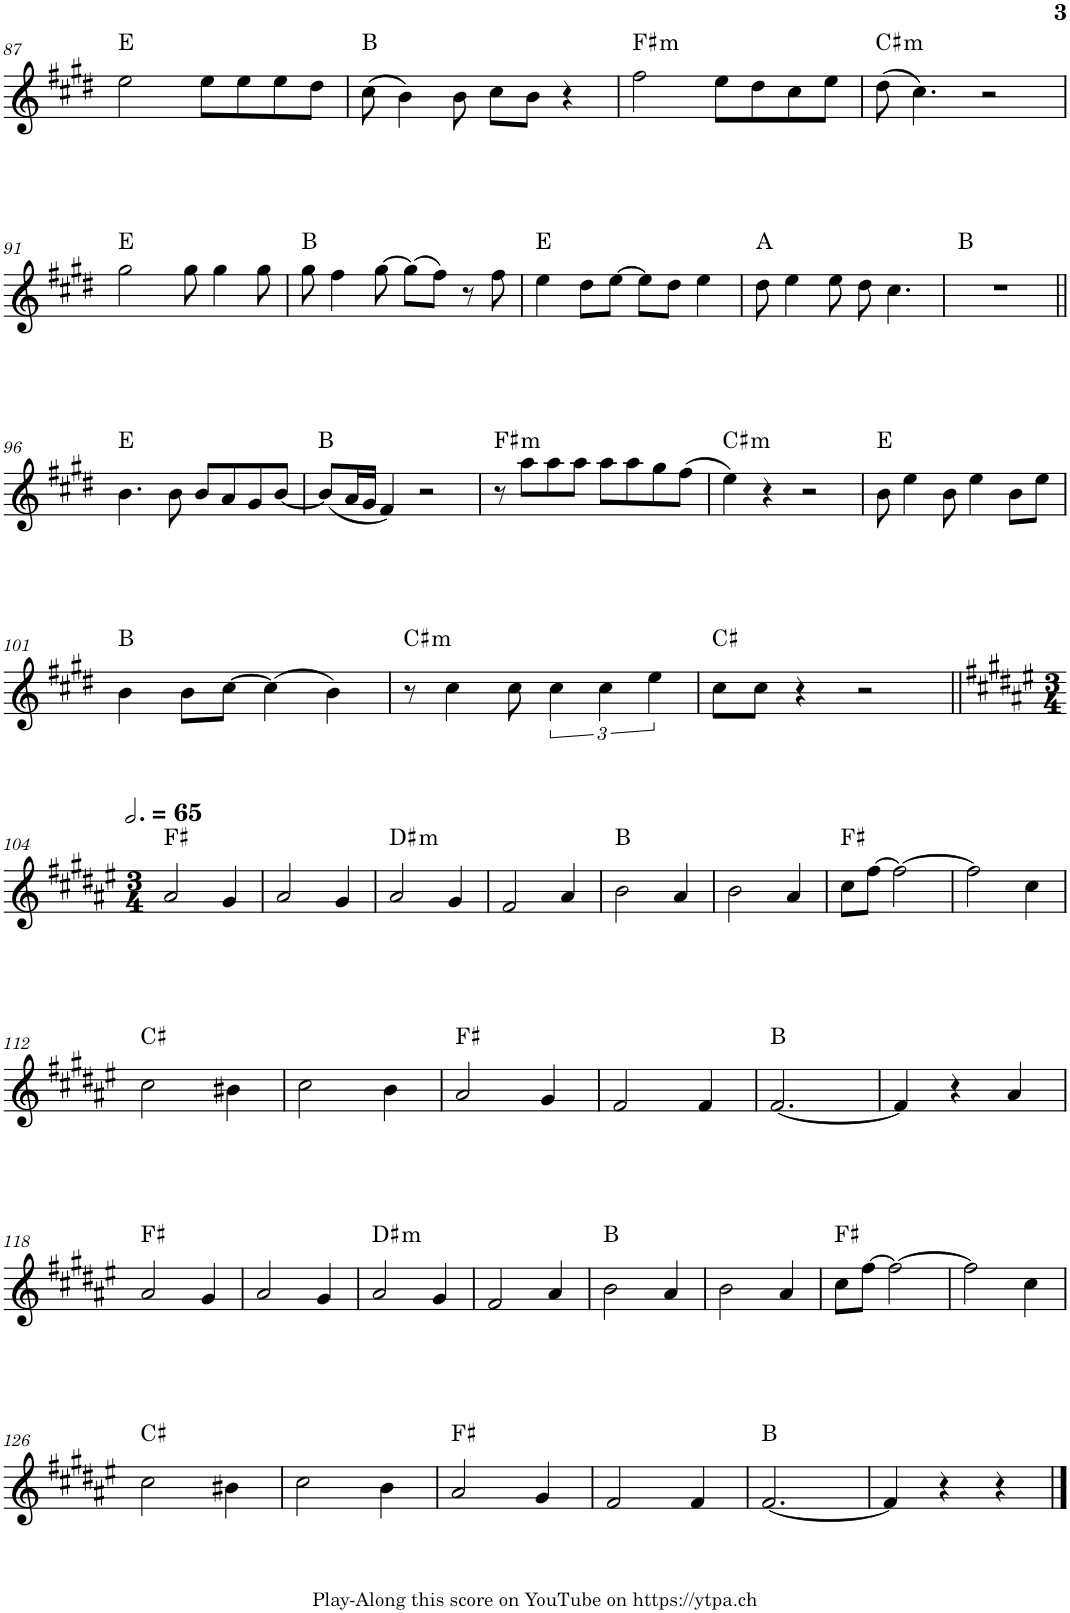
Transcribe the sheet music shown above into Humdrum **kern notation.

**kern	**harte
*part1	*part1
*staff1	*
*I"Piano	*
*I'Pno.	*
!!LO:PB:g=z
*clefG2	*
*k[f#c#g#d#]	*
*M4/4	*
=87	=87
2ee\	E:maj
8ee\L	.
8ee\	.
8ee\	.
8dd#\J	.
=88	=88
(8cc#\	B:maj
4b\)	.
8b\	.
8cc#\L	.
8b\J	.
4r	.
=89	=89
!	!LO:H:kt=m
2ff#\	F#:min
8ee\L	.
8dd#\	.
8cc#\	.
8ee\J	.
=90	=90
!	!LO:H:kt=m
(8dd#\	C#:min
4.cc#\)	.
2r	.
!!LO:LB:g=z
=91	=91
2gg#\	E:maj
8gg#\	.
4gg#\	.
8gg#\	.
=92	=92
8gg#\	B:maj
4ff#\	.
[8gg#\	.
(8gg#\L]	.
8ff#\J)	.
8r	.
8ff#\	.
=93	=93
4ee\	E:maj
8dd#\L	.
[8ee\J	.
8ee\L]	.
8dd#\J	.
4ee\	.
=94	=94
8dd#\	A:maj
4ee\	.
8ee\	.
8dd#\	.
4.cc#\	.
=95	=95
1r	B:maj
!!LO:LB:g=z
=96||	=96||
4.b\	E:maj
8b\	.
8b/L	.
8a/	.
8g#/	.
[8b/J	.
=97	=97
(8b/L]	B:maj
16a/L	.
16g#/JJ	.
4f#/)	.
2r	.
=98	=98
!	!LO:H:kt=m
8r	F#:min
8aa\L	.
8aa\	.
8aa\J	.
8aa\L	.
8aa\	.
8gg#\	.
(8ff#\J	.
=99	=99
!	!LO:H:kt=m
4ee\)	C#:min
4r	.
2r	.
=100	=100
8b\	E:maj
4ee\	.
8b\	.
4ee\	.
8b\L	.
8ee\J	.
!!LO:LB:g=z
=101	=101
4b\	B:maj
8b\L	.
[8cc#\J	.
(4cc#\]	.
4b\)	.
=102	=102
!	!LO:H:kt=m
8r	C#:min
4cc#\	.
8cc#\	.
6cc#\	.
6cc#\	.
6ee\	.
=103	=103
8cc#\L	C#:maj
8cc#\J	.
4r	.
2r	.
!!LO:LB:g=z
=104||	=104||
*k[f#c#g#d#a#e#]	*
*M3/4	*
*MM195	*
2a#/	F#:maj
4g#/	.
=105	=105
2a#/	.
4g#/	.
=106	=106
!	!LO:H:kt=m
2a#/	D#:min
4g#/	.
=107	=107
2f#/	.
4a#/	.
=108	=108
2b\	B:maj
4a#/	.
=109	=109
2b\	.
4a#/	.
=110	=110
8cc#\L	F#:maj
[8ff#\J	.
2ff#\_	.
=111	=111
2ff#\]	.
4cc#\	.
!!LO:LB:g=z
=112	=112
2cc#\	C#:maj
4b#X\	.
=113	=113
2cc#\	.
4b\	.
=114	=114
2a#/	F#:maj
4g#/	.
=115	=115
2f#/	.
4f#/	.
=116	=116
[2.f#/	B:maj
=117	=117
4f#/]	.
4r	.
4a#/	.
!!LO:LB:g=z
=118	=118
2a#/	F#:maj
4g#/	.
=119	=119
2a#/	.
4g#/	.
=120	=120
!	!LO:H:kt=m
2a#/	D#:min
4g#/	.
=121	=121
2f#/	.
4a#/	.
=122	=122
2b\	B:maj
4a#/	.
=123	=123
2b\	.
4a#/	.
=124	=124
8cc#\L	F#:maj
[8ff#\J	.
2ff#\_	.
=125	=125
2ff#\]	.
4cc#\	.
!!LO:LB:g=z
=126	=126
2cc#\	C#:maj
4b#X\	.
=127	=127
2cc#\	.
4b\	.
=128	=128
2a#/	F#:maj
4g#/	.
=129	=129
2f#/	.
4f#/	.
=130	=130
[2.f#/	B:maj
=131	=131
4f#/]	.
4r	.
4r	.
==	==
*-	*-
